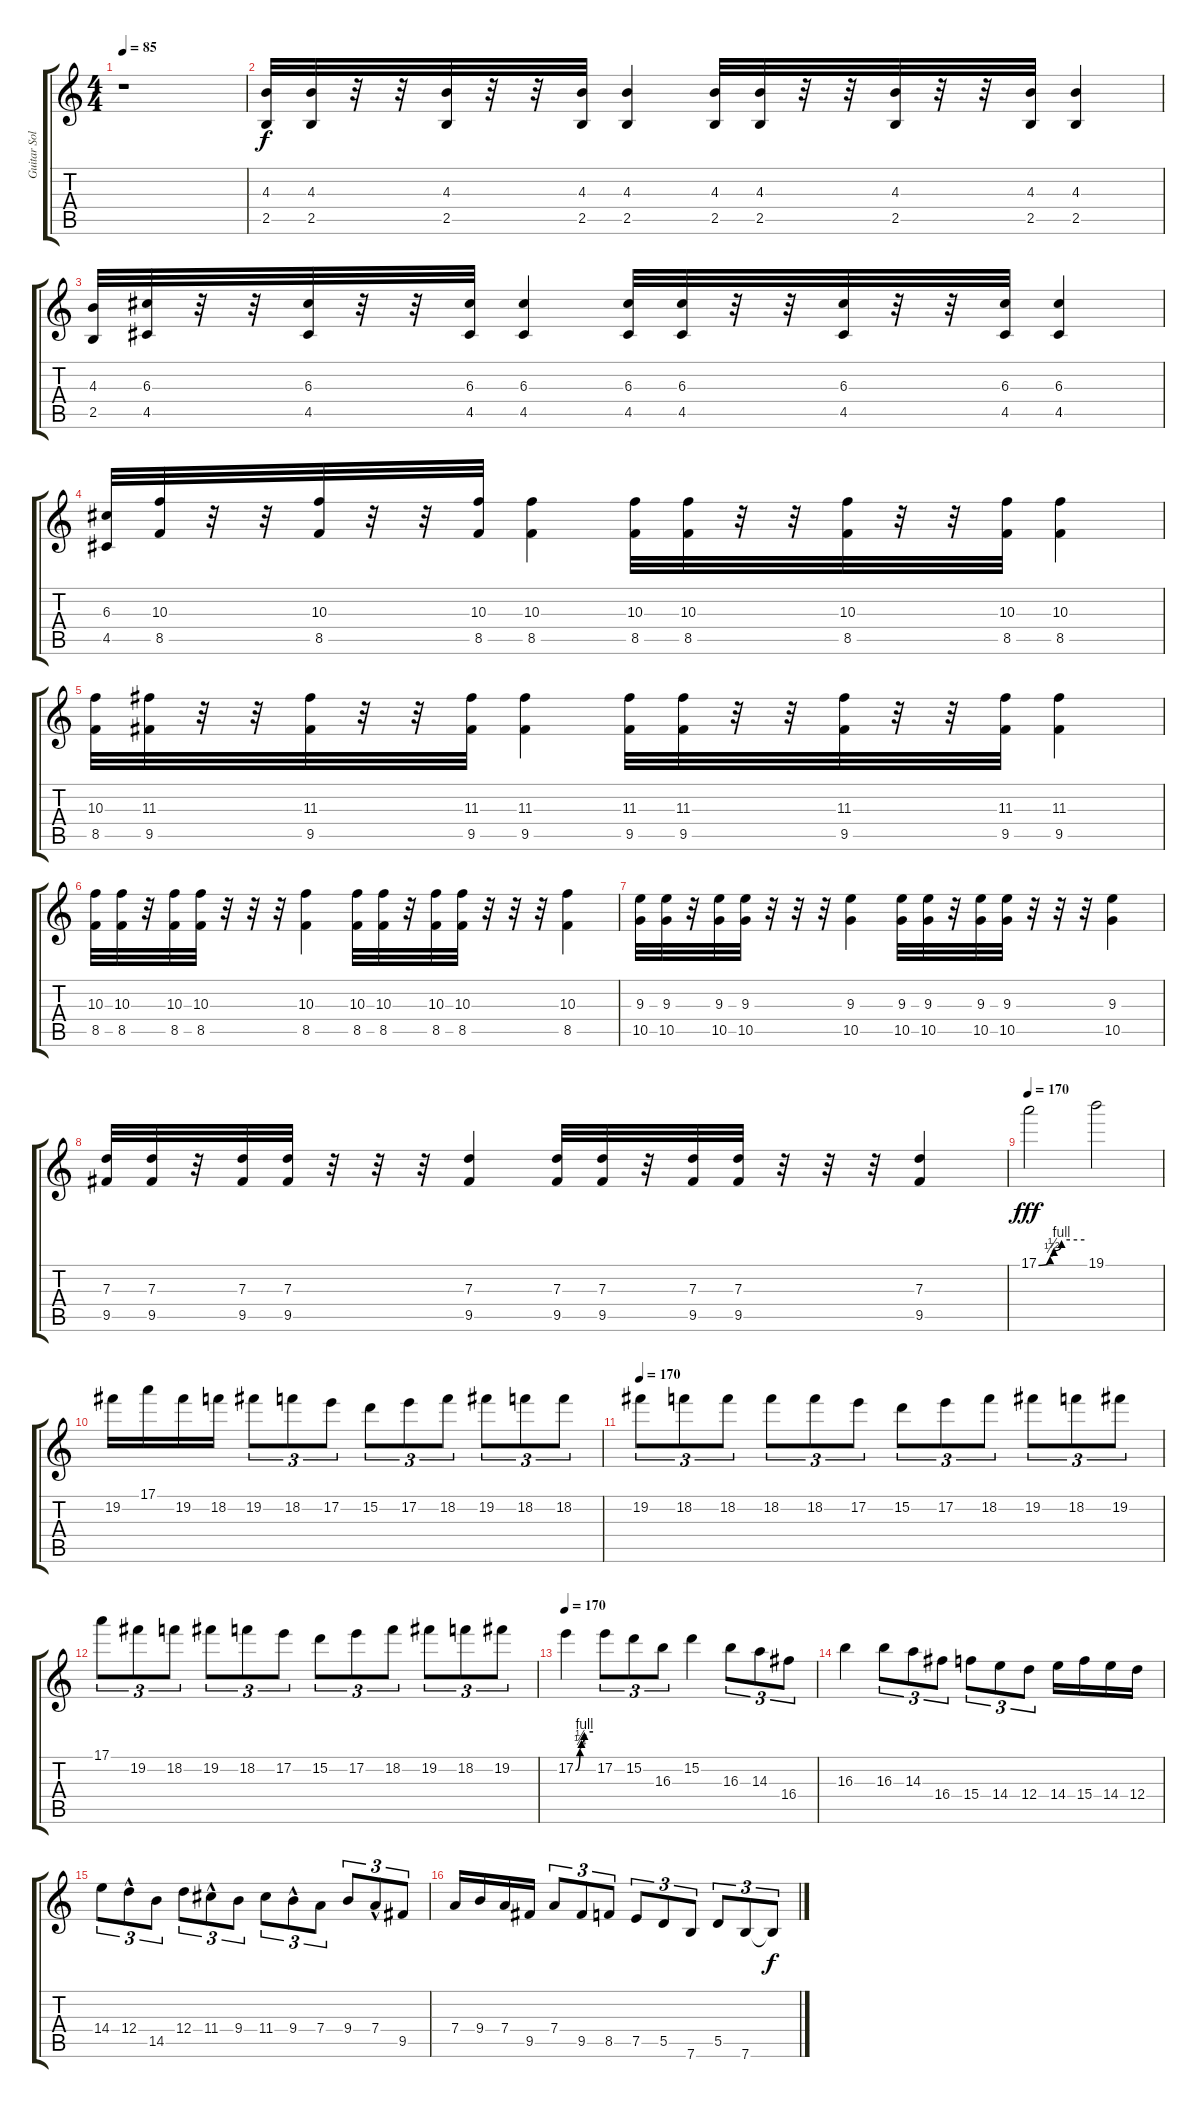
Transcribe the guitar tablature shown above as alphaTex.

\track ("Guitar Solo 1" "Guitar Sol") {instrument distortionguitar}
\staff {score tabs}
\tuning (E4 B3 G3 D3 A2 E2) {hide}
\ts (4 4)
\tempo 85
\clef g2
\ks c
r.1{dy f} |
(4.3 2.5).32 (4.3 2.5).32 r.32 r.32 (4.3 2.5).32 r.32 r.32 (4.3 2.5).32 (4.3 2.5).4 (4.3 2.5).32 (4.3 2.5).32 r.32 r.32 (4.3 2.5).32 r.32 r.32 (4.3 2.5).32 (4.3 2.5).4 |
(4.3 2.5).32 (6.3 4.5).32 r.32 r.32 (6.3 4.5).32 r.32 r.32 (6.3 4.5).32 (6.3 4.5).4 (6.3 4.5).32 (6.3 4.5).32 r.32 r.32 (6.3 4.5).32 r.32 r.32 (6.3 4.5).32 (6.3 4.5).4 |
(6.3 4.5).32 (10.3 8.5).32 r.32 r.32 (10.3 8.5).32 r.32 r.32 (10.3 8.5).32 (10.3 8.5).4 (10.3 8.5).32 (10.3 8.5).32 r.32 r.32 (10.3 8.5).32 r.32 r.32 (10.3 8.5).32 (10.3 8.5).4 |
(10.3 8.5).32 (11.3 9.5).32 r.32 r.32 (11.3 9.5).32 r.32 r.32 (11.3 9.5).32 (11.3 9.5).4 (11.3 9.5).32 (11.3 9.5).32 r.32 r.32 (11.3 9.5).32 r.32 r.32 (11.3 9.5).32 (11.3 9.5).4 |
(10.3 8.5).32 (10.3 8.5).32 r.32 (10.3 8.5).32 (10.3 8.5).32 r.32 r.32 r.32 (10.3 8.5).4 (10.3 8.5).32 (10.3 8.5).32 r.32 (10.3 8.5).32 (10.3 8.5).32 r.32 r.32 r.32 (10.3 8.5).4 |
(9.3 10.5).32 (9.3 10.5).32 r.32 (9.3 10.5).32 (9.3 10.5).32 r.32 r.32 r.32 (9.3 10.5).4 (9.3 10.5).32 (9.3 10.5).32 r.32 (9.3 10.5).32 (9.3 10.5).32 r.32 r.32 r.32 (9.3 10.5).4 |
(7.3 9.5).32 (7.3 9.5).32 r.32 (7.3 9.5).32 (7.3 9.5).32 r.32 r.32 r.32 (7.3 9.5).4 (7.3 9.5).32 (7.3 9.5).32 r.32 (7.3 9.5).32 (7.3 9.5).32 r.32 r.32 r.32 (7.3 9.5).4 |
\tempo 170
17.1{be (custom 0 0 15 1 20 2 30 4 60 4)}.2{dy fff volume 13 balance 8} 19.1.2 |
19.2.16 17.1.16 19.2.16 18.2.16 19.2.8{tu (3 2)} 18.2.8{tu (3 2)} 17.2.8{tu (3 2)} 15.2.8{tu (3 2)} 17.2.8{tu (3 2)} 18.2.8{tu (3 2)} 19.2.8{tu (3 2)} 18.2.8{tu (3 2)} 18.2.8{tu (3 2)} |
\tempo 170
19.2.8{tu (3 2)} 18.2.8{tu (3 2)} 18.2.8{tu (3 2)} 18.2.8{tu (3 2)} 18.2.8{tu (3 2)} 17.2.8{tu (3 2)} 15.2.8{tu (3 2)} 17.2.8{tu (3 2)} 18.2.8{tu (3 2)} 19.2.8{tu (3 2)} 18.2.8{tu (3 2)} 19.2.8{tu (3 2)} |
17.1.8{tu (3 2)} 19.2.8{tu (3 2)} 18.2.8{tu (3 2)} 19.2.8{tu (3 2)} 18.2.8{tu (3 2)} 17.2.8{tu (3 2)} 15.2.8{tu (3 2)} 17.2.8{tu (3 2)} 18.2.8{tu (3 2)} 19.2.8{tu (3 2)} 18.2.8{tu (3 2)} 19.2.8{tu (3 2)} |
\tempo 170
17.2{be (custom 0 0 15 1 20 2 30 4 60 4)}.4 17.2.8{tu (3 2)} 15.2.8{tu (3 2)} 16.3.8{tu (3 2)} 15.2.4 16.3.8{tu (3 2)} 14.3.8{tu (3 2)} 16.4.8{tu (3 2)} |
16.3.4 16.3.8{tu (3 2)} 14.3.8{tu (3 2)} 16.4.8{tu (3 2)} 15.4.8{tu (3 2)} 14.4.8{tu (3 2)} 12.4.8{tu (3 2)} 14.4.16 15.4.16 14.4.16 12.4.16 |
14.4.8{tu (3 2)} 12.4{hac}.8{tu (3 2)} 14.5.8{tu (3 2)} 12.4.8{tu (3 2)} 11.4{hac}.8{tu (3 2)} 9.4.8{tu (3 2)} 11.4.8{tu (3 2)} 9.4{hac}.8{tu (3 2)} 7.4.8{tu (3 2)} 9.4.8{tu (3 2)} 7.4{hac}.8{tu (3 2)} 9.5.8{tu (3 2)} |
7.4.16 9.4.16 7.4.16 9.5.16 7.4.8{tu (3 2)} 9.5.8{tu (3 2)} 8.5.8{tu (3 2)} 7.5.8{tu (3 2)} 5.5.8{tu (3 2)} 7.6.8{tu (3 2)} 5.5.8{tu (3 2)} 7.6.8{tu (3 2)} 7.6{t}.8{tu (3 2) dy f}
